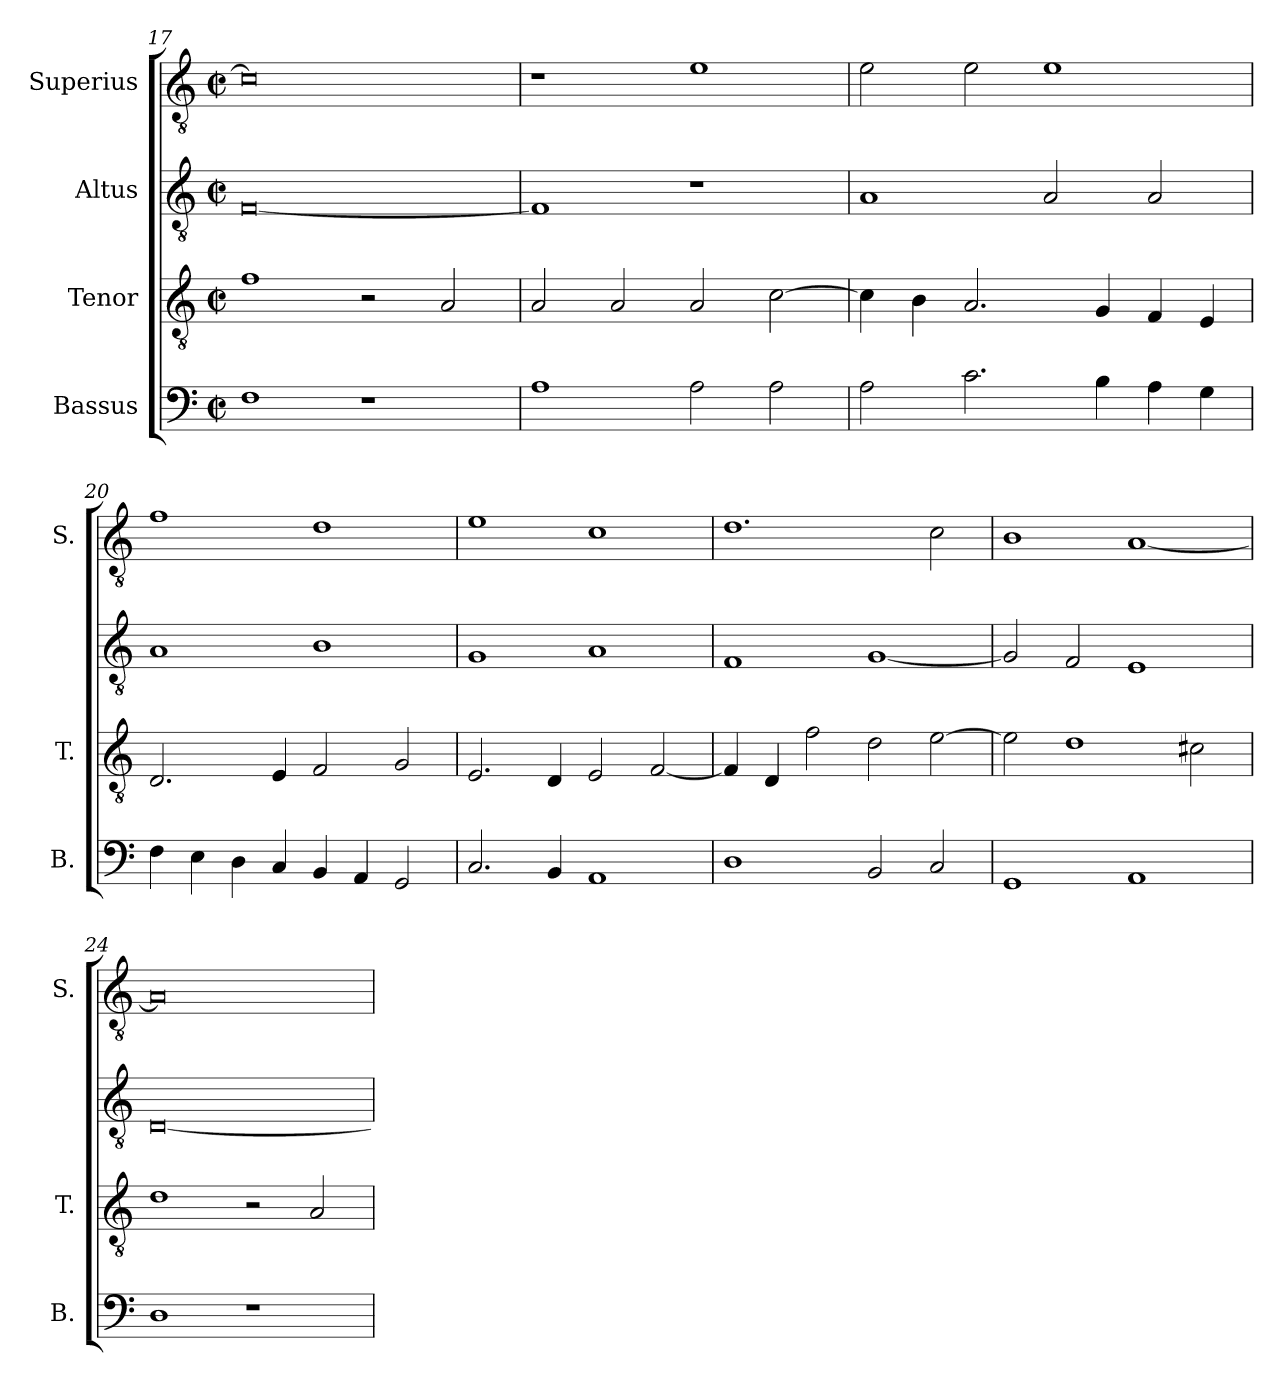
**kern	**kern	**kern	**kern
*part4	*part3	*part2	*part1
*staff4	*staff3	*staff2	*staff1
*I"Bassus	*I"Tenor	*I"Altus	*I"Superius
*I'B.	*I'T.	*	*I'S.
*clefF4	*clefGv2	*clefGv2	*clefGv2
*	*ITrd7c12	*ITrd7c12	*ITrd7c12
*k[]	*k[]	*k[]	*k[]
*C:	*C:	*C:	*C:
*M2/2	*M2/2	*M2/2	*M2/2
*met(c|)	*met(c|)	*met(c|)	*met(c|)
=17	=17	=17	=17
1Fi	1Fi	[<0FFi	0Ci]
1r	2r	.	.
.	2AAi/	.	.
=18	=18	=18	=18
1Ai	2AAi/	1FFi]	1r
.	2AAi/	.	.
2Ai\	2AAi/	1r	1Ei
2Ai\	[>2Ci\	.	.
=19	=19	=19	=19
2Ai\	4Ci\]	1AAi	2Ei\
.	4BBi\	.	.
2.ci\	2.AAi/	.	2Ei\
.	.	2AAi/	1Ei
4Bi\	4GGi/	.	.
4Ai\	4FFi/	2AAi/	.
4Gi\	4EEi/	.	.
!!LO:LB:g=z
=20	=20	=20	=20
4Fi\	2.DDi/	1AAi	1Fi
4Ei\	.	.	.
4Di\	.	.	.
4Ci/	4EEi/	.	.
4BBi/	2FFi/	1BBi	1Di
4AAi/	.	.	.
2GGi/	2GGi/	.	.
=21	=21	=21	=21
2.Ci/	2.EEi/	1GGi	1Ei
4BBi/	4DDi/	.	.
1AAi	2EEi/	1AAi	1Ci
.	[<2FFi/	.	.
=22	=22	=22	=22
1Di	4FFi/]	1FFi	1.Di
.	4DDi/	.	.
.	2Fi\	.	.
2BBi/	2Di\	[<1GGi	.
2Ci/	[>2Ei\	.	2Ci\
=23	=23	=23	=23
1GGi	2Ei\]	2GGi/]	1BBi
.	1Di	2FFi/	.
1AAi	.	1EEi	[<1AAi
.	2C#Xi\	.	.
=24	=24	=24	=24
1Di	1Di	[<0DDi	0AAi]
1r	2r	.	.
.	2AAi/	.	.
=	=	=	=
*-	*-	*-	*-
